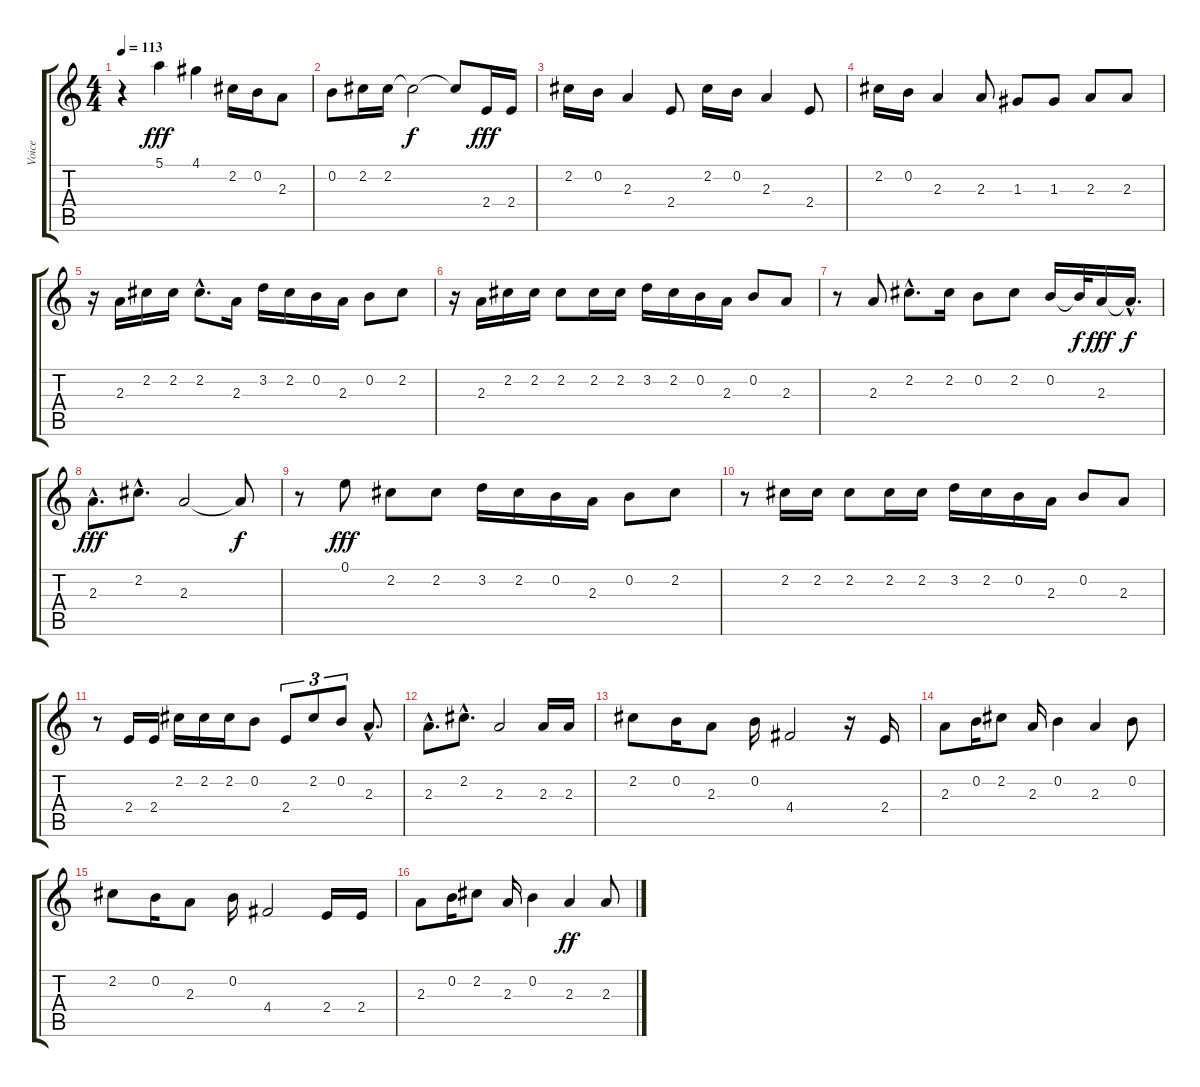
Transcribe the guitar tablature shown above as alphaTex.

\track ("Voice" "Voice") {instrument acousticguitarnylon}
\staff {score tabs}
\tuning (E4 B3 G3 D3 A2 E2) {hide}
\ts (4 4)
\tempo 113
\clef g2
\ks c
r.4{dy fff} 5.1.4 4.1.4 2.2.16 0.2.16 2.3.8 |
0.2.8 2.2.16 2.2.16 2.2{t}.2{dy f} 2.2{t}.8 2.4.16{dy fff} 2.4.16 |
2.2.16 0.2.16 2.3.4 2.4.8 2.2.16 0.2.16 2.3.4 2.4.8 |
2.2.16 0.2.16 2.3.4 2.3.8 1.3.8 1.3.8 2.3.8 2.3.8 |
r.16 2.3.16 2.2.16 2.2.16 2.2{hac}.8{d} 2.3.16 3.2.16 2.2.16 0.2.16 2.3.16 0.2.8 2.2.8 |
r.16 2.3.16 2.2.16 2.2.16 2.2.8 2.2.16 2.2.16 3.2.16 2.2.16 0.2.16 2.3.16 0.2.8 2.3.8 |
r.8 2.3.8 2.2{hac}.8{d} 2.2.16 0.2.8 2.2.8 0.2.16 0.2{t}.32{dy f} 2.3.16{dy fff} 2.3{hac t}.16{d dy f} |
2.3{hac}.8{d dy fff} 2.2{hac}.8{d} 2.3.2 2.3{t}.8{dy f} |
r.8 0.1.8{dy fff} 2.2.8 2.2.8 3.2.16 2.2.16 0.2.16 2.3.16 0.2.8 2.2.8 |
r.8 2.2.16 2.2.16 2.2.8 2.2.16 2.2.16 3.2.16 2.2.16 0.2.16 2.3.16 0.2.8 2.3.8 |
r.8 2.4.16 2.4.16 2.2.16 2.2.16 2.2.16 0.2.8 2.4.8{tu (3 2)} 2.2.8{tu (3 2)} 0.2.8{tu (3 2)} 2.3{hac}.8{d} |
2.3{hac}.8{d} 2.2{hac}.8{d} 2.3.2 2.3.16 2.3.16 |
2.2.8 0.2.16 2.3.8 0.2.16 4.4.2 r.16 2.4.16 |
2.3.8 0.2.16 2.2.8 2.3.16 0.2.4 2.3.4 0.2.8 |
2.2.8 0.2.16 2.3.8 0.2.16 4.4.2 2.4.16 2.4.16 |
2.3.8 0.2.16 2.2.8 2.3.16 0.2.4 2.3.4{dy ff} 2.3.8
